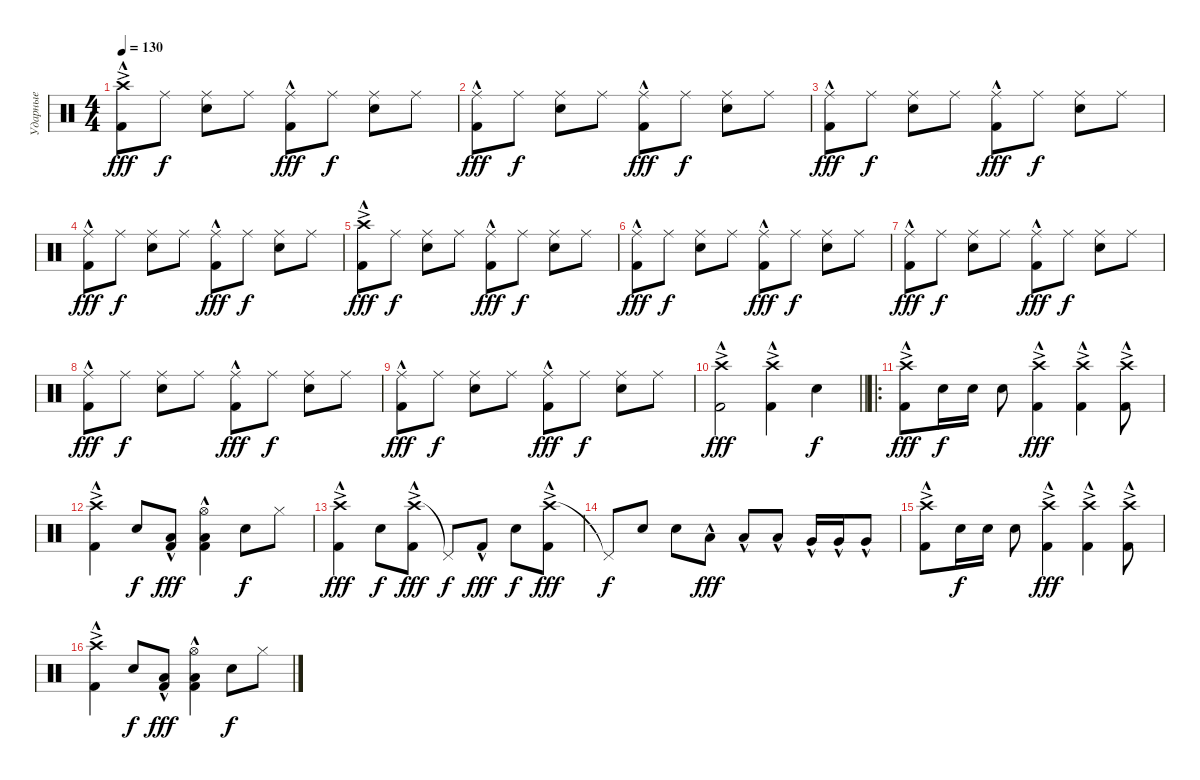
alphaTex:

\track ("Ударные" "Ударные") {instrument percussion}
\staff {score}
\articulation defaults
\ts (4 4)
\section ("" "")
\tempo 130
\clef neutral
\ks c
("Crash high (hit)"{ac} "Kick (hit) 2"{hac}).8{dy fff} "Ride (middle)".8{dy f} ("Ride (middle)" "Snare (hit) 2").8 "Ride (middle)".8 ("Ride (middle)" "Kick (hit) 2"{hac}).8{dy fff} "Ride (middle)".8{dy f} ("Ride (middle)" "Snare (hit) 2").8 "Ride (middle)".8 |
("Ride (middle)" "Kick (hit) 2"{hac}).8{dy fff} "Ride (middle)".8{dy f} ("Ride (middle)" "Snare (hit) 2").8 "Ride (middle)".8 ("Ride (middle)" "Kick (hit) 2"{hac}).8{dy fff} "Ride (middle)".8{dy f} ("Ride (middle)" "Snare (hit) 2").8 "Ride (middle)".8 |
("Ride (middle)" "Kick (hit) 2"{hac}).8{dy fff} "Ride (middle)".8{dy f} ("Ride (middle)" "Snare (hit) 2").8 "Ride (middle)".8 ("Ride (middle)" "Kick (hit) 2"{hac}).8{dy fff} "Ride (middle)".8{dy f} ("Ride (middle)" "Snare (hit) 2").8 "Ride (middle)".8 |
("Ride (middle)" "Kick (hit) 2"{hac}).8{dy fff} "Ride (middle)".8{dy f} ("Ride (middle)" "Snare (hit) 2").8 "Ride (middle)".8 ("Ride (middle)" "Kick (hit) 2"{hac}).8{dy fff} "Ride (middle)".8{dy f} ("Ride (middle)" "Snare (hit) 2").8 "Ride (middle)".8 |
("Crash high (hit)"{ac} "Kick (hit) 2"{hac}).8{dy fff} "Ride (middle)".8{dy f} ("Ride (middle)" "Snare (hit) 2").8 "Ride (middle)".8 ("Ride (middle)" "Kick (hit) 2"{hac}).8{dy fff} "Ride (middle)".8{dy f} ("Ride (middle)" "Snare (hit) 2").8 "Ride (middle)".8 |
("Ride (middle)" "Kick (hit) 2"{hac}).8{dy fff} "Ride (middle)".8{dy f} ("Ride (middle)" "Snare (hit) 2").8 "Ride (middle)".8 ("Ride (middle)" "Kick (hit) 2"{hac}).8{dy fff} "Ride (middle)".8{dy f} ("Ride (middle)" "Snare (hit) 2").8 "Ride (middle)".8 |
("Ride (middle)" "Kick (hit) 2"{hac}).8{dy fff} "Ride (middle)".8{dy f} ("Ride (middle)" "Snare (hit) 2").8 "Ride (middle)".8 ("Ride (middle)" "Kick (hit) 2"{hac}).8{dy fff} "Ride (middle)".8{dy f} ("Ride (middle)" "Snare (hit) 2").8 "Ride (middle)".8 |
("Ride (middle)" "Kick (hit) 2"{hac}).8{dy fff} "Ride (middle)".8{dy f} ("Ride (middle)" "Snare (hit) 2").8 "Ride (middle)".8 ("Ride (middle)" "Kick (hit) 2"{hac}).8{dy fff} "Ride (middle)".8{dy f} ("Ride (middle)" "Snare (hit) 2").8 "Ride (middle)".8 |
("Ride (middle)" "Kick (hit) 2"{hac}).8{dy fff} "Ride (middle)".8{dy f} ("Ride (middle)" "Snare (hit) 2").8 "Ride (middle)".8 ("Ride (middle)" "Kick (hit) 2"{hac}).8{dy fff} "Ride (middle)".8{dy f} ("Ride (middle)" "Snare (hit) 2").8 "Ride (middle)".8 |
\barLineRight lightlight
("Crash high (hit)"{ac} "Kick (hit) 2"{hac}).2{dy fff} ("Crash high (hit)"{ac} "Kick (hit) 2"{hac}).4 "Snare (hit) 2".4{dy f} |
\ro
\section ("" "")
("Crash high (hit)"{ac} "Kick (hit) 2"{hac}).8{dy fff} "Snare (hit) 2".16{dy f} "Snare (hit) 2".16 "Snare (hit) 2".8 ("Crash high (hit)"{ac} "Kick (hit) 2"{hac}).4{dy fff} ("Crash high (hit)"{ac} "Kick (hit) 2"{hac}).4 ("Crash high (hit)"{ac} "Kick (hit) 2"{hac}).8 |
("Crash high (hit)"{ac} "Kick (hit) 2"{hac}).4 "Snare (hit) 2".8{dy f} ("Low Floor Tom (hit)"{hac} "Kick (hit) 2"{hac}).8{dy fff} ("Hi-Hat (open)" "Low Floor Tom (hit)"{hac} "Kick (hit) 2"{hac}).4 "Snare (hit) 2".8{dy f} "Hi-Hat (closed)".8 |
("Crash high (hit)"{ac} "Kick (hit) 2"{hac}).4{dy fff} "Snare (hit) 2".8{dy f} ("Crash high (hit)"{ac} "Kick (hit) 2"{hac}).8{dy fff} "Pedal Hi-Hat (hit)"{t}.8{dy f} "Kick (hit) 2"{hac}.8{dy fff} "Snare (hit) 2".8{dy f} ("Crash high (hit)"{ac} "Kick (hit) 2"{hac}).8{dy fff} |
"Pedal Hi-Hat (hit)"{t}.8{dy f} "Snare (hit) 2".8 "Snare (hit) 2".8 "Low Tom (hit)"{hac}.8{dy fff} "Low Tom (hit)"{hac}.8 "Low Tom (hit)"{hac}.8 "Very Low Tom (hit)"{hac}.16 "Very Low Tom (hit)"{hac}.16 "Very Low Tom (hit)"{hac}.8 |
("Crash high (hit)"{ac} "Kick (hit) 2"{hac}).8 "Snare (hit) 2".16{dy f} "Snare (hit) 2".16 "Snare (hit) 2".8 ("Crash high (hit)"{ac} "Kick (hit) 2"{hac}).4{dy fff} ("Crash high (hit)"{ac} "Kick (hit) 2"{hac}).4 ("Crash high (hit)"{ac} "Kick (hit) 2"{hac}).8 |
("Crash high (hit)"{ac} "Kick (hit) 2"{hac}).4 "Snare (hit) 2".8{dy f} ("Low Floor Tom (hit)"{hac} "Kick (hit) 2"{hac}).8{dy fff} ("Hi-Hat (open)" "Low Floor Tom (hit)"{hac} "Kick (hit) 2"{hac}).4 "Snare (hit) 2".8{dy f} "Hi-Hat (closed)".8
